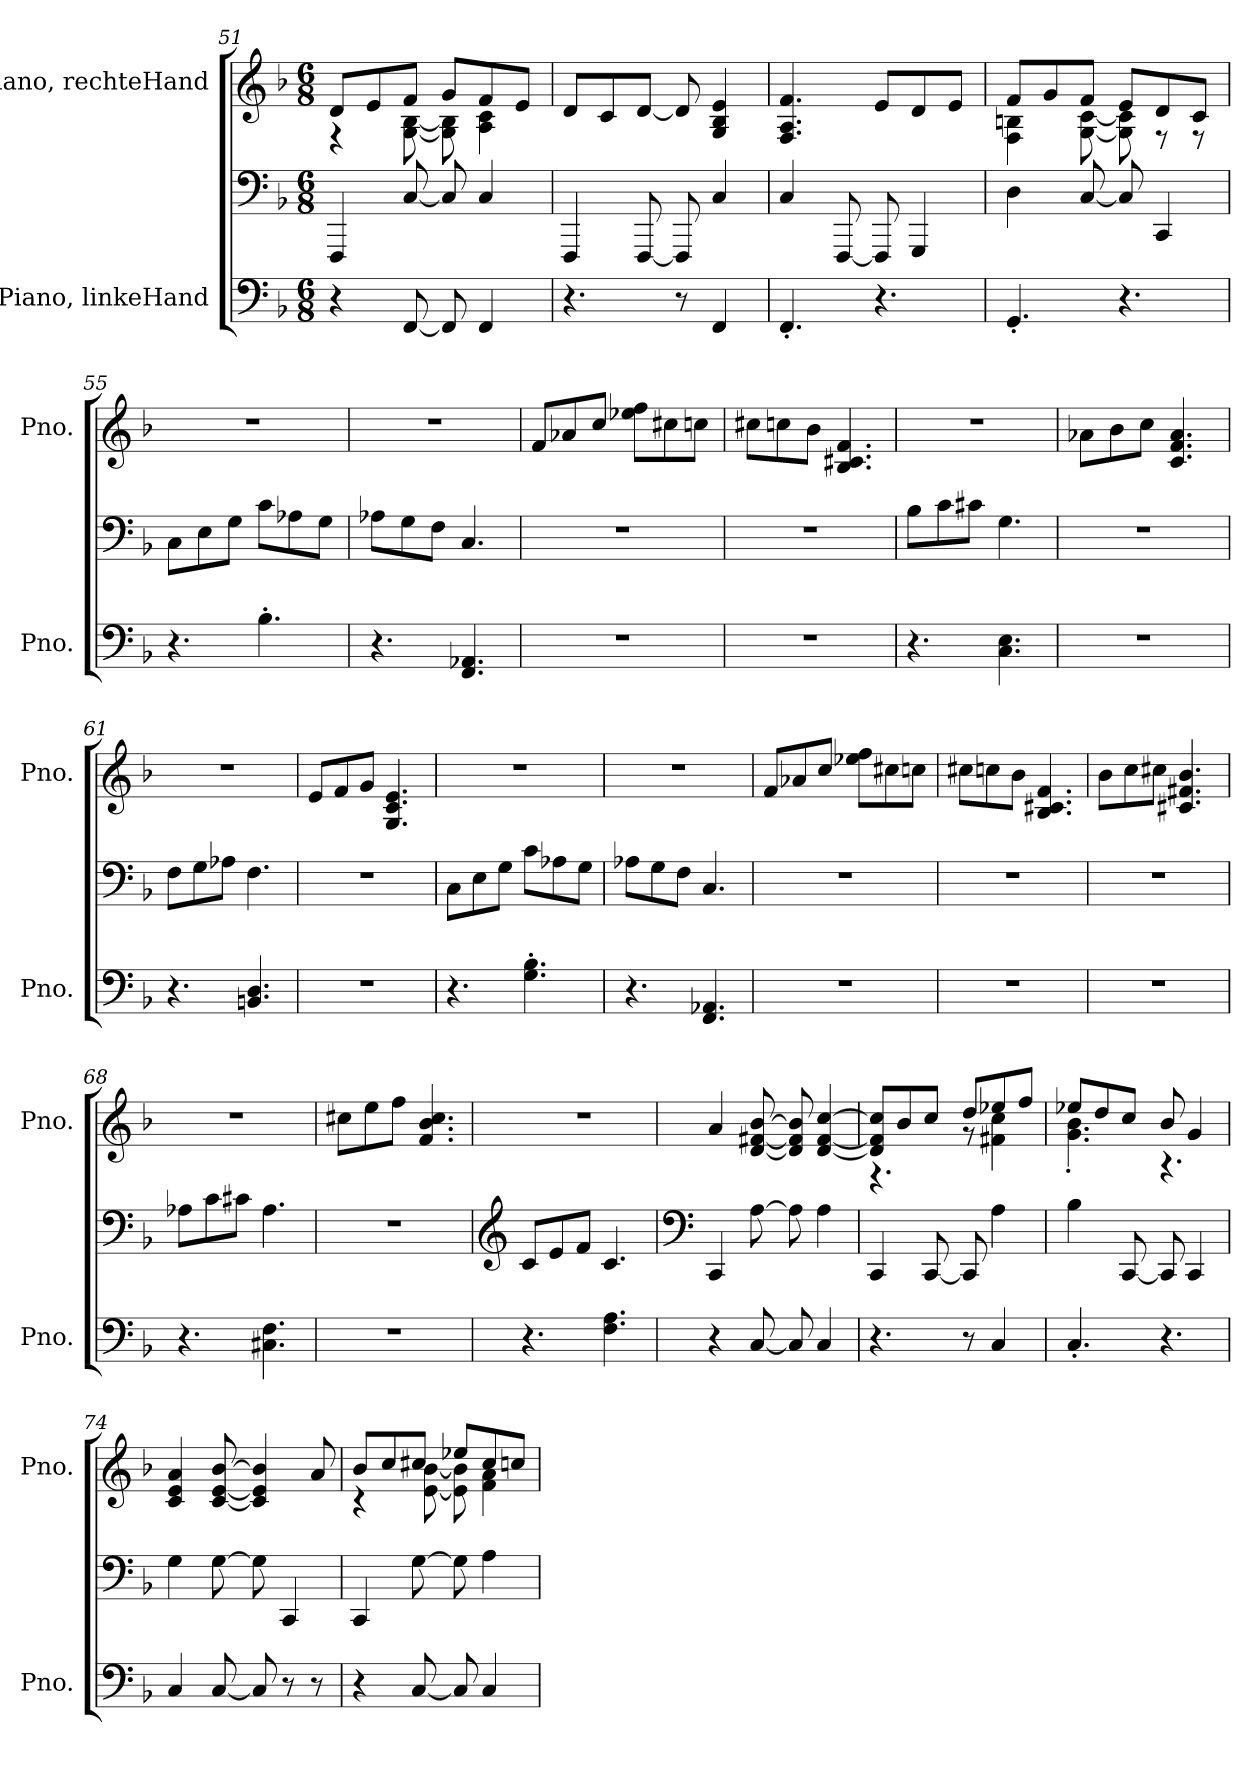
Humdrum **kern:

**kern	**kern	**kern
*part2	*part2	*part1
*staff3	*staff2	*staff1
*I"Piano, linkeHand	*	*I"Piano, rechteHand
*I'Pno.	*	*I'Pno.
*clefF4	*clefF4	*clefG2
*k[b-]	*k[b-]	*k[b-]
*M6/8	*M6/8	*M6/8
=51	=51	=51
*	*	*^
4r	4FFF/	8d/L	4r
.	.	8e/	.
[8FF/	[8C/	8f/J	[8G\ [8B-\
8FF/]	8C/]	8g/L	8G\] 8B-\]
4FF/	4C/	8f/	4A\ 4c\
.	.	8e/J	.
*	*	*v	*v
!!LO:LB:g=z
=52	=52	=52
4.r	4FFF/	8d/L
.	.	8c/
.	[8FFF/	[8d/J
8r	8FFF/]	8d/]
4FF/	4C/	4G/ 4B-/ 4e/
=53	=53	=53
4.FF'/	4C/	4.F/ 4.A/ 4.f/
.	[8FFF/	.
4.r	8FFF/]	8e/L
.	4GGG/	8d/
.	.	8e/J
=54	=54	=54
*	*	*^
4.GG'/	4D\	8f/L	4F\ 4Bn\
.	.	8g/	.
.	[8C/	8f/J	[8G\ [8c\
4.r	8C/]	8e/L	8G\] 8c\]
.	4CC/	8d/	8r
.	.	8c/J	8r
*	*	*v	*v
=55	=55	=55
4.r	8C\L	2.r
.	8E\	.
.	8G\J	.
4.B-'\	8c\L	.
.	8A-X\	.
.	8G\J	.
=56	=56	=56
4.r	8A-X\L	2.r
.	8G\	.
.	8F\J	.
4.FF/ 4.AA-X/	4.C/	.
!!LO:LB:g=z
=57	=57	=57
2.r	2.r	8f/L
.	.	8a-X/
.	.	8cc/J
.	.	8ee-X\ 8ff\L
.	.	8cc#X\
.	.	8ccn\J
=58	=58	=58
2.r	2.r	8cc#X\L
.	.	8ccn\
.	.	8b-\J
.	.	4.B-/ 4.c#X/ 4.f/
=59	=59	=59
4.r	8B-\L	2.r
.	8c\	.
.	8c#X\J	.
4.C\ 4.E\	4.G\	.
=60	=60	=60
2.r	2.r	8a-X\L
.	.	8b-\
.	.	8cc\J
.	.	4.c/ 4.f/ 4.a-/
=61	=61	=61
4.r	8F\L	2.r
.	8G\	.
.	8A-X\J	.
4.BBn/ 4.D/	4.F\	.
=62	=62	=62
2.r	2.r	8e/L
.	.	8f/
.	.	8g/J
.	.	4.G/ 4.c/ 4.e/
!!LO:PB:g=z
=63	=63	=63
4.r	8C\L	2.r
.	8E\	.
.	8G\J	.
4.G\' 4.B-\'	8c\L	.
.	8A-X\	.
.	8G\J	.
=64	=64	=64
4.r	8A-X\L	2.r
.	8G\	.
.	8F\J	.
4.FF/ 4.AA-X/	4.C/	.
=65	=65	=65
2.r	2.r	8f/L
.	.	8a-X/
.	.	8cc/J
.	.	8ee-X\ 8ff\L
.	.	8cc#X\
.	.	8ccn\J
=66	=66	=66
2.r	2.r	8cc#X\L
.	.	8ccn\
.	.	8b-\J
.	.	4.B-/ 4.c#X/ 4.f/
=67	=67	=67
2.r	2.r	8b-\L
.	.	8cc\
.	.	8cc#X\J
.	.	4.c#X/ 4.f#X/ 4.b-/
!!LO:LB:g=z
=68	=68	=68
4.r	8A-X\L	2.r
.	8c\	.
.	8c#X\J	.
4.C#X\ 4.F\	4.A-\	.
=69	=69	=69
2.r	2.r	8cc#X\L
.	.	8ee\
.	.	8ff\J
.	.	4.f/ 4.b-/ 4.cc#/
=70	=70	=70
*	*clefG2	*
4.r	8c/L	2.r
.	8e/	.
.	8f/J	.
4.F\ 4.A\	4.c/	.
=71	=71	=71
*	*clefF4	*
4r	4CC/	4a/
[8C/	[8A\	[8d/ [8f#X/ [8b-/
8C/]	8A\]	8d/] 8f#/] 8b-/]
4C/	4A\	[4d/ [4f#/ [4cc/
=72	=72	=72
*	*	*^
4.r	4CC/	8d/] 8f#/] 8cc/]L	4.r
.	.	8b-/	.
.	[8CC/	8cc/J	.
8r	8CC/]	8dd/L	8r
4C/	4A\	8ee-X/	4f#X\ 4cc\
.	.	8ff/J	.
!!LO:LB:g=z	!!
=73	=73	=73	=73
4.C'/	4B-\	8ee-X/L	4.g\' 4.b-\'
.	.	8dd/	.
.	[8CC/	8cc/J	.
4.r	8CC/]	8b-/	4.r
.	4CC/	4g/	.
*	*	*v	*v
=74	=74	=74
4C/	4G\	4c/ 4e/ 4a/
[8C/	[8G\	[8c/ [8e/ [8b-/
8C/]	8G\]	4c/] 4e/] 4b-/]
8r	4CC/	.
8r	.	8a/
=75	=75	=75
*	*	*^
4r	4CC/	8b-/L	4r
.	.	8cc/	.
[8C/	[8G\	8cc#X/J	[8e\ [8b-\
8C/]	8G\]	8ee-X/L	8e\] 8b-\]
4C/	4A\	8cc#/	4f\ 4a\
.	.	8ccn/J	.
*	*	*v	*v
=	=	=
*-	*-	*-
